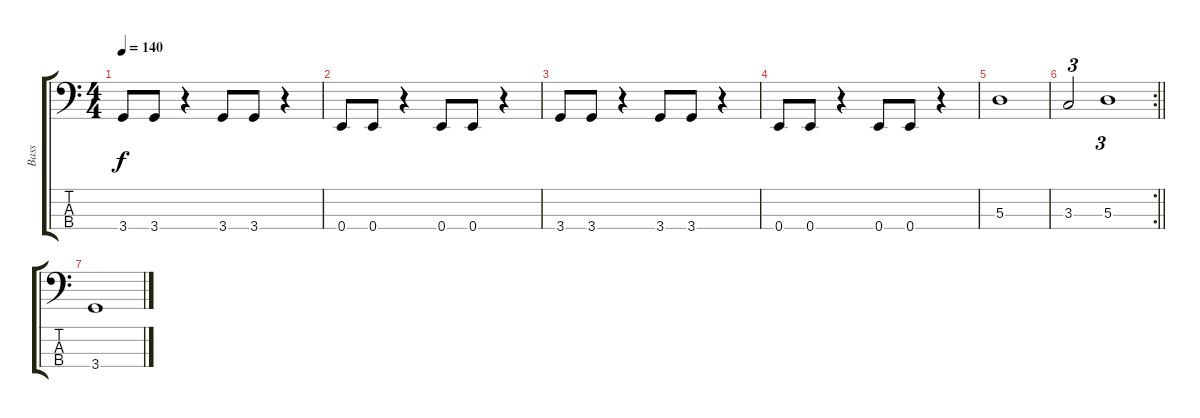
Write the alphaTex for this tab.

\track ("Bass" "Bass") {instrument electricbassfinger}
\staff {score tabs}
\tuning (G2 D2 A1 E1) {hide}
\ts (4 4)
\tempo 140
\clef f4
\ks c
3.4.8{dy f} 3.4.8 r.4 3.4.8 3.4.8 r.4 |
0.4.8 0.4.8 r.4 0.4.8 0.4.8 r.4 |
3.4.8 3.4.8 r.4 3.4.8 3.4.8 r.4 |
0.4.8 0.4.8 r.4 0.4.8 0.4.8 r.4 |
5.3.1 |
\rc 2
\barLineRight lightlight
3.3.2{tu (3 2)} 5.3.1{tu (3 2)} |
3.4.1
